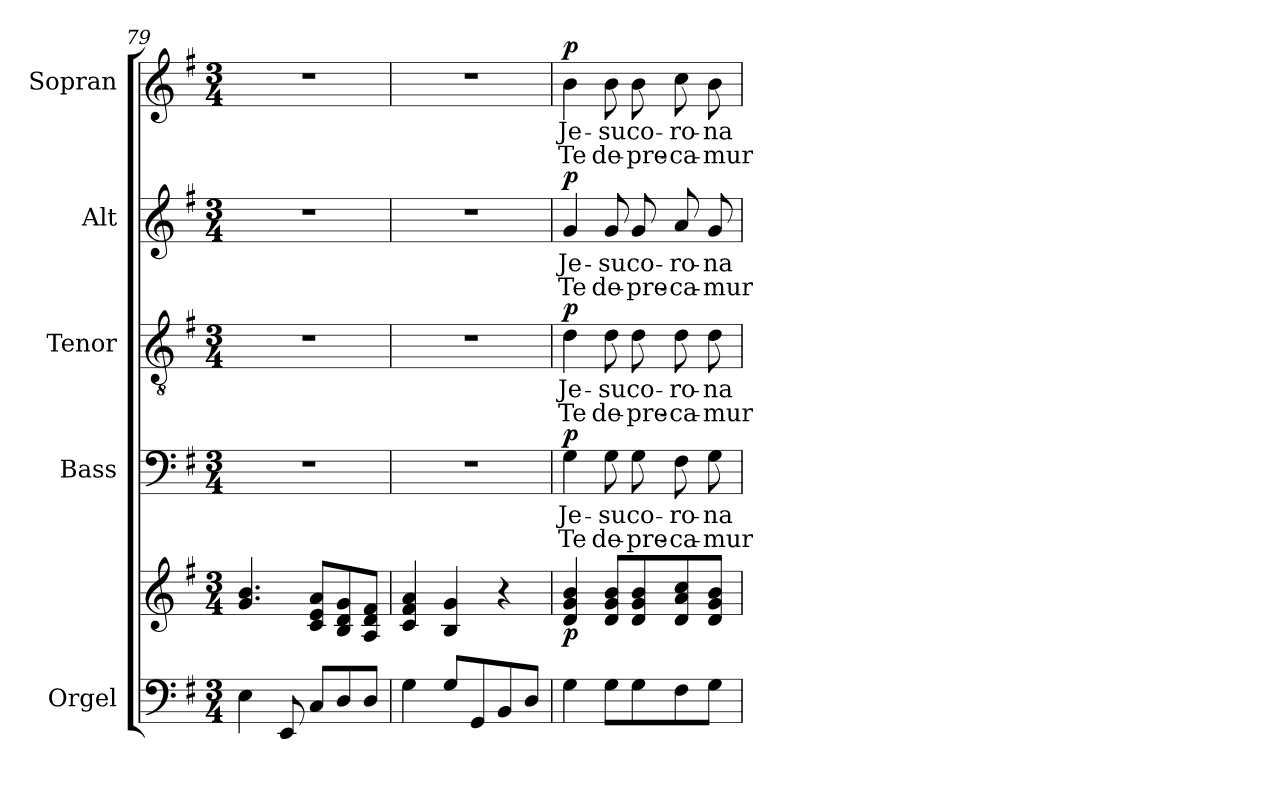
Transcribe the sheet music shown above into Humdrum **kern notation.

**kern	**kern	**dynam	**kern	**text	**text	**dynam	**kern	**text	**text	**dynam	**kern	**text	**text	**dynam	**kern	**text	**text	**dynam
*part5	*part5	*part5	*part4	*part4	*part4	*part4	*part3	*part3	*part3	*part3	*part2	*part2	*part2	*part2	*part1	*part1	*part1	*part1
*staff6	*staff5	*staff5/6	*staff4	*staff4	*staff4	*staff4	*staff3	*staff3	*staff3	*staff3	*staff2	*staff2	*staff2	*staff2	*staff1	*staff1	*staff1	*staff1
*I"Orgel	*	*	*I"Bass	*	*	*	*I"Tenor	*	*	*	*I"Alt	*	*	*	*I"Sopran	*	*	*
*I'Org.	*	*	*I'B.	*	*	*	*I'T.	*	*	*	*I'A.	*	*	*	*I'S.	*	*	*
*clefF4	*clefG2	*	*clefF4	*	*	*	*clefGv2	*	*	*	*clefG2	*	*	*	*clefG2	*	*	*
*k[f#]	*k[f#]	*	*k[f#]	*	*	*	*k[f#]	*	*	*	*k[f#]	*	*	*	*k[f#]	*	*	*
*G:	*G:	*	*G:	*	*	*	*G:	*	*	*	*G:	*	*	*	*G:	*	*	*
*M3/4	*M3/4	*	*M3/4	*	*	*	*M3/4	*	*	*	*M3/4	*	*	*	*M3/4	*	*	*
=79	=79	=79	=79	=79	=79	=79	=79	=79	=79	=79	=79	=79	=79	=79	=79	=79	=79	=79
4E\	4.g/ 4.b/	.	2.r	.	.	.	2.r	.	.	.	2.r	.	.	.	2.r	.	.	.
8EE/	.	.	.	.	.	.	.	.	.	.	.	.	.	.	.	.	.	.
8C/L	8c/ 8e/ 8a/L	.	.	.	.	.	.	.	.	.	.	.	.	.	.	.	.	.
8D/	8B/ 8d/ 8g/	.	.	.	.	.	.	.	.	.	.	.	.	.	.	.	.	.
8D/J	8A/ 8d/ 8f#/J	.	.	.	.	.	.	.	.	.	.	.	.	.	.	.	.	.
=80	=80	=80	=80	=80	=80	=80	=80	=80	=80	=80	=80	=80	=80	=80	=80	=80	=80	=80
4G\	4c/ 4f#/ 4a/	.	2.r	.	.	.	2.r	.	.	.	2.r	.	.	.	2.r	.	.	.
8G/L	4B/ 4g/	.	.	.	.	.	.	.	.	.	.	.	.	.	.	.	.	.
8GG/	.	.	.	.	.	.	.	.	.	.	.	.	.	.	.	.	.	.
8BB/	4r	.	.	.	.	.	.	.	.	.	.	.	.	.	.	.	.	.
8D/J	.	.	.	.	.	.	.	.	.	.	.	.	.	.	.	.	.	.
=81	=81	=81	=81	=81	=81	=81	=81	=81	=81	=81	=81	=81	=81	=81	=81	=81	=81	=81
!	!	!LO:DY:b	!	!LO:LY:b	!LO:LY:b	!LO:DY:a	!	!LO:LY:b	!LO:LY:b	!LO:DY:a	!	!LO:LY:b	!LO:LY:b	!LO:DY:a	!	!LO:LY:b	!LO:LY:b	!LO:DY:a
4G\	4d/ 4g/ 4b/	p	4G\	Je-	Te	p	4d\	Je-	Te	p	4g/	Je-	Te	p	4b\	Je-	Te	p
!	!	!	!	!LO:LY:b	!LO:LY:b	!	!	!LO:LY:b	!LO:LY:b	!	!	!LO:LY:b	!LO:LY:b	!	!	!LO:LY:b	!LO:LY:b	!
8G\L	8d/ 8g/ 8b/L	.	8G\	-su	de-	.	8d\	-su	de-	.	8g/	-su	de-	.	8b\	-su	de-	.
!	!	!	!	!LO:LY:b	!LO:LY:b	!	!	!LO:LY:b	!LO:LY:b	!	!	!LO:LY:b	!LO:LY:b	!	!	!LO:LY:b	!LO:LY:b	!
8G\	8d/ 8g/ 8b/	.	8G\	co-	-pre-	.	8d\	co-	-pre-	.	8g/	co-	-pre-	.	8b\	co-	-pre-	.
!	!	!	!	!LO:LY:b	!LO:LY:b	!	!	!LO:LY:b	!LO:LY:b	!	!	!LO:LY:b	!LO:LY:b	!	!	!LO:LY:b	!LO:LY:b	!
8F#\	8d/ 8a/ 8cc/	.	8F#\	-ro-	-ca-	.	8d\	-ro-	-ca-	.	8a/	-ro-	-ca-	.	8cc\	-ro-	-ca-	.
!	!	!	!	!LO:LY:b	!LO:LY:b	!	!	!LO:LY:b	!LO:LY:b	!	!	!LO:LY:b	!LO:LY:b	!	!	!LO:LY:b	!LO:LY:b	!
8G\J	8d/ 8g/ 8b/J	.	8G\	-na	-mur	.	8d\	-na	-mur	.	8g/	-na	-mur	.	8b\	-na	-mur	.
=	=	=	=	=	=	=	=	=	=	=	=	=	=	=	=	=	=	=
*-	*-	*-	*-	*-	*-	*-	*-	*-	*-	*-	*-	*-	*-	*-	*-	*-	*-	*-
